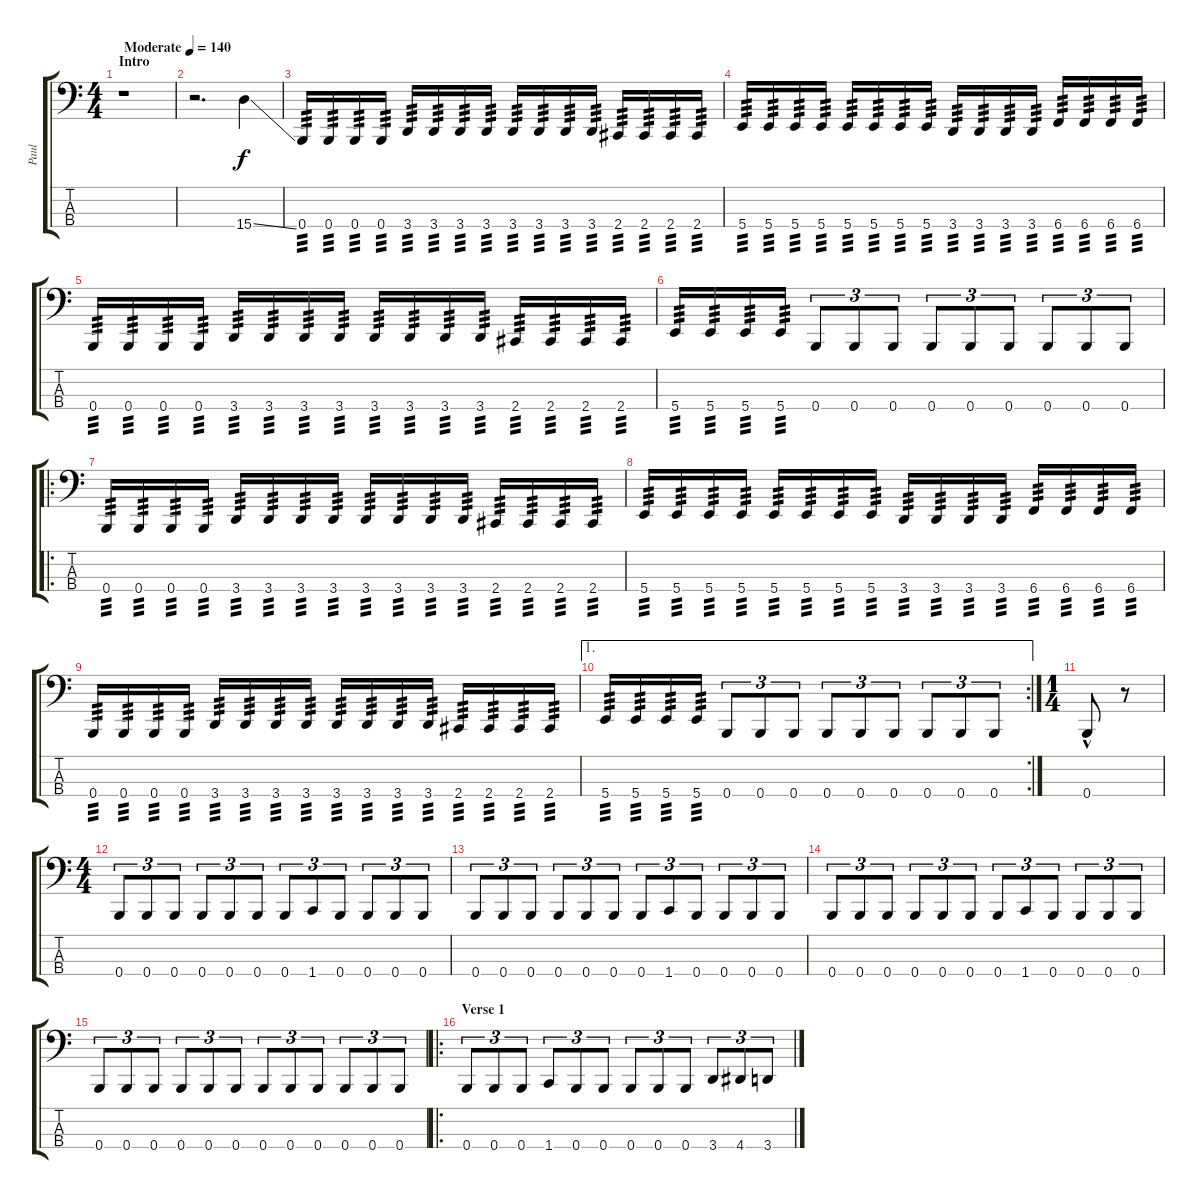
\track ("Paul" "Paul") {instrument electricbasspick}
\staff {score tabs}
\tuning (E2 B1 Gb1 B0) {hide}
\ts (4 4)
\section ("" "Intro")
\tempo (140 "Moderate")
\clef f4
\ks c
r.1{dy f instrument electricbasspick} |
r.2{d} 15.4{ss}.4 |
0.4.16{tp 3} 0.4.16{tp 3} 0.4.16{tp 3} 0.4.16{tp 3} 3.4.16{tp 3} 3.4.16{tp 3} 3.4.16{tp 3} 3.4.16{tp 3} 3.4.16{tp 3} 3.4.16{tp 3} 3.4.16{tp 3} 3.4.16{tp 3} 2.4.16{tp 3} 2.4.16{tp 3} 2.4.16{tp 3} 2.4.16{tp 3} |
5.4.16{tp 3} 5.4.16{tp 3} 5.4.16{tp 3} 5.4.16{tp 3} 5.4.16{tp 3} 5.4.16{tp 3} 5.4.16{tp 3} 5.4.16{tp 3} 3.4.16{tp 3} 3.4.16{tp 3} 3.4.16{tp 3} 3.4.16{tp 3} 6.4.16{tp 3} 6.4.16{tp 3} 6.4.16{tp 3} 6.4.16{tp 3} |
0.4.16{tp 3} 0.4.16{tp 3} 0.4.16{tp 3} 0.4.16{tp 3} 3.4.16{tp 3} 3.4.16{tp 3} 3.4.16{tp 3} 3.4.16{tp 3} 3.4.16{tp 3} 3.4.16{tp 3} 3.4.16{tp 3} 3.4.16{tp 3} 2.4.16{tp 3} 2.4.16{tp 3} 2.4.16{tp 3} 2.4.16{tp 3} |
5.4.16{tp 3} 5.4.16{tp 3} 5.4.16{tp 3} 5.4.16{tp 3} 0.4.8{tu (3 2)} 0.4.8{tu (3 2)} 0.4.8{tu (3 2)} 0.4.8{tu (3 2)} 0.4.8{tu (3 2)} 0.4.8{tu (3 2)} 0.4.8{tu (3 2)} 0.4.8{tu (3 2)} 0.4.8{tu (3 2)} |
\ro
0.4.16{tp 3} 0.4.16{tp 3} 0.4.16{tp 3} 0.4.16{tp 3} 3.4.16{tp 3} 3.4.16{tp 3} 3.4.16{tp 3} 3.4.16{tp 3} 3.4.16{tp 3} 3.4.16{tp 3} 3.4.16{tp 3} 3.4.16{tp 3} 2.4.16{tp 3} 2.4.16{tp 3} 2.4.16{tp 3} 2.4.16{tp 3} |
5.4.16{tp 3} 5.4.16{tp 3} 5.4.16{tp 3} 5.4.16{tp 3} 5.4.16{tp 3} 5.4.16{tp 3} 5.4.16{tp 3} 5.4.16{tp 3} 3.4.16{tp 3} 3.4.16{tp 3} 3.4.16{tp 3} 3.4.16{tp 3} 6.4.16{tp 3} 6.4.16{tp 3} 6.4.16{tp 3} 6.4.16{tp 3} |
0.4.16{tp 3} 0.4.16{tp 3} 0.4.16{tp 3} 0.4.16{tp 3} 3.4.16{tp 3} 3.4.16{tp 3} 3.4.16{tp 3} 3.4.16{tp 3} 3.4.16{tp 3} 3.4.16{tp 3} 3.4.16{tp 3} 3.4.16{tp 3} 2.4.16{tp 3} 2.4.16{tp 3} 2.4.16{tp 3} 2.4.16{tp 3} |
\ae 1
\rc 2
5.4.16{tp 3} 5.4.16{tp 3} 5.4.16{tp 3} 5.4.16{tp 3} 0.4.8{tu (3 2)} 0.4.8{tu (3 2)} 0.4.8{tu (3 2)} 0.4.8{tu (3 2)} 0.4.8{tu (3 2)} 0.4.8{tu (3 2)} 0.4.8{tu (3 2)} 0.4.8{tu (3 2)} 0.4.8{tu (3 2)} |
\ts (1 4)
0.4{hac}.8 r.8 |
\ts (4 4)
0.4.8{tu (3 2)} 0.4.8{tu (3 2)} 0.4.8{tu (3 2)} 0.4.8{tu (3 2)} 0.4.8{tu (3 2)} 0.4.8{tu (3 2)} 0.4.8{tu (3 2)} 1.4.8{tu (3 2)} 0.4.8{tu (3 2)} 0.4.8{tu (3 2)} 0.4.8{tu (3 2)} 0.4.8{tu (3 2)} |
0.4.8{tu (3 2)} 0.4.8{tu (3 2)} 0.4.8{tu (3 2)} 0.4.8{tu (3 2)} 0.4.8{tu (3 2)} 0.4.8{tu (3 2)} 0.4.8{tu (3 2)} 1.4.8{tu (3 2)} 0.4.8{tu (3 2)} 0.4.8{tu (3 2)} 0.4.8{tu (3 2)} 0.4.8{tu (3 2)} |
0.4.8{tu (3 2)} 0.4.8{tu (3 2)} 0.4.8{tu (3 2)} 0.4.8{tu (3 2)} 0.4.8{tu (3 2)} 0.4.8{tu (3 2)} 0.4.8{tu (3 2)} 1.4.8{tu (3 2)} 0.4.8{tu (3 2)} 0.4.8{tu (3 2)} 0.4.8{tu (3 2)} 0.4.8{tu (3 2)} |
0.4.8{tu (3 2)} 0.4.8{tu (3 2)} 0.4.8{tu (3 2)} 0.4.8{tu (3 2)} 0.4.8{tu (3 2)} 0.4.8{tu (3 2)} 0.4.8{tu (3 2)} 0.4.8{tu (3 2)} 0.4.8{tu (3 2)} 0.4.8{tu (3 2)} 0.4.8{tu (3 2)} 0.4.8{tu (3 2)} |
\ro
\section ("" "Verse 1")
0.4.8{tu (3 2)} 0.4.8{tu (3 2)} 0.4.8{tu (3 2)} 1.4.8{tu (3 2)} 0.4.8{tu (3 2)} 0.4.8{tu (3 2)} 0.4.8{tu (3 2)} 0.4.8{tu (3 2)} 0.4.8{tu (3 2)} 3.4.8{tu (3 2)} 4.4.8{tu (3 2)} 3.4.8{tu (3 2)}
